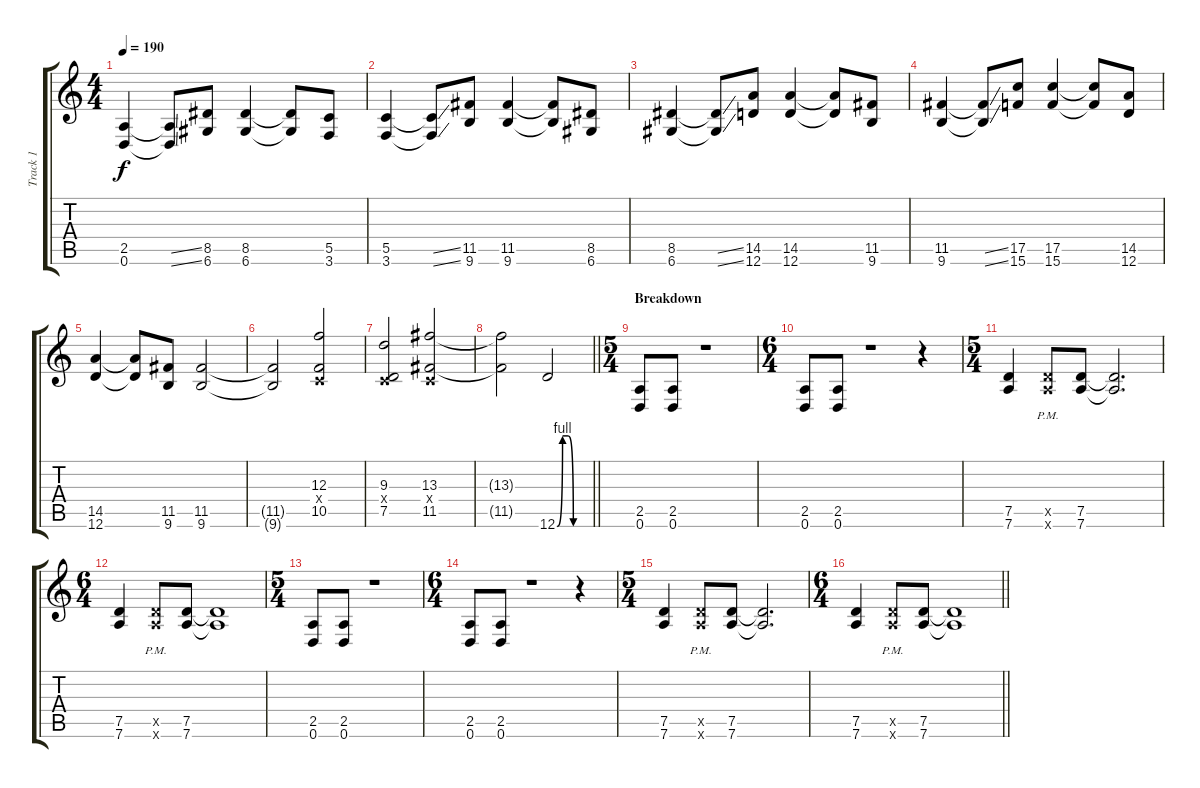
\track ("Track 1" "Track 1") {instrument distortionguitar}
\staff {score tabs}
\tuning (D4 A3 F3 C3 G2 D2) {hide}
\ts (4 4)
\tempo 190
\clef g2
\ks c
(2.5 0.6).4{dy f} (2.5{ss t} 0.6{ss t}).8 (8.5 6.6).8 (8.5 6.6).4 (8.5{t} 6.6{t}).8 (5.5 3.6).8 |
(5.5 3.6).4 (5.5{ss t} 3.6{ss t}).8 (11.5 9.6).8 (11.5 9.6).4 (11.5{t} 9.6{t}).8 (8.5 6.6).8 |
(8.5 6.6).4 (8.5{ss t} 6.6{ss t}).8 (14.5 12.6).8 (14.5 12.6).4 (14.5{t} 12.6{t}).8 (11.5 9.6).8 |
(11.5 9.6).4 (11.5{ss t} 9.6{ss t}).8 (17.5 15.6).8 (17.5 15.6).4 (17.5{t} 15.6{t}).8 (14.5 12.6).8 |
(14.5 12.6).4 (14.5{t} 12.6{t}).8 (11.5 9.6).8 (11.5 9.6).2 |
(11.5{t} 9.6{t}).2 (12.3 0.4{x} 10.5).2 |
(9.3 0.4{x} 7.5).2 (13.3 0.4{x} 11.5).2 |
\barLineRight lightlight
(13.3{t} 11.5{t}).2 12.6{be (custom 0 0 10 4 20 4 30 0 60 0)}.2 |
\ts (5 4)
\section ("" "Breakdown")
(2.5 0.6).8 (2.5 0.6).8 r.1 |
\ts (6 4)
(2.5 0.6).8 (2.5 0.6).8 r.1 r.4 |
\ts (5 4)
(7.5 7.6).4 (7.5{pm x} 7.6{pm x}).8 (7.5 7.6).8 (7.5{t} 7.6{t}).2{d} |
\ts (6 4)
(7.5 7.6).4 (7.5{pm x} 7.6{pm x}).8 (7.5 7.6).8 (7.5{t} 7.6{t}).1 |
\ts (5 4)
(2.5 0.6).8 (2.5 0.6).8 r.1 |
\ts (6 4)
(2.5 0.6).8 (2.5 0.6).8 r.1 r.4 |
\ts (5 4)
(7.5 7.6).4 (7.5{pm x} 7.6{pm x}).8 (7.5 7.6).8 (7.5{t} 7.6{t}).2{d} |
\ts (6 4)
\barLineRight lightlight
(7.5 7.6).4 (7.5{pm x} 7.6{pm x}).8 (7.5 7.6).8 (7.5{t} 7.6{t}).1
